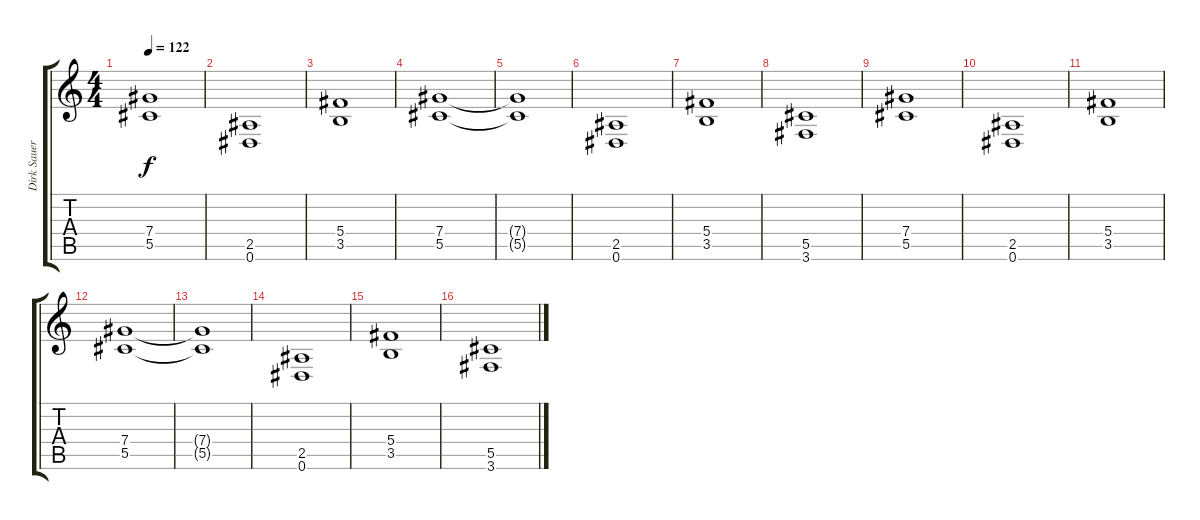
\track ("Dirk Sauer" "Dirk Sauer") {instrument distortionguitar}
\staff {score tabs}
\tuning (Eb4 Bb3 Gb3 Db3 Ab2 Eb2) {hide}
\ts (4 4)
\tempo 122
\clef g2
\ks c
(7.4 5.5).1{dy f} |
(2.5 0.6).1 |
(5.4 3.5).1 |
(7.4 5.5).1 |
(7.4{t} 5.5{t}).1 |
(2.5 0.6).1{volume 12} |
(5.4 3.5).1 |
(5.5 3.6).1{volume 10} |
(7.4 5.5).1 |
(2.5 0.6).1{volume 8} |
(5.4 3.5).1 |
(7.4 5.5).1{volume 6} |
(7.4{t} 5.5{t}).1 |
(2.5 0.6).1{volume 4} |
(5.4 3.5).1 |
(5.5 3.6).1{volume 2}
